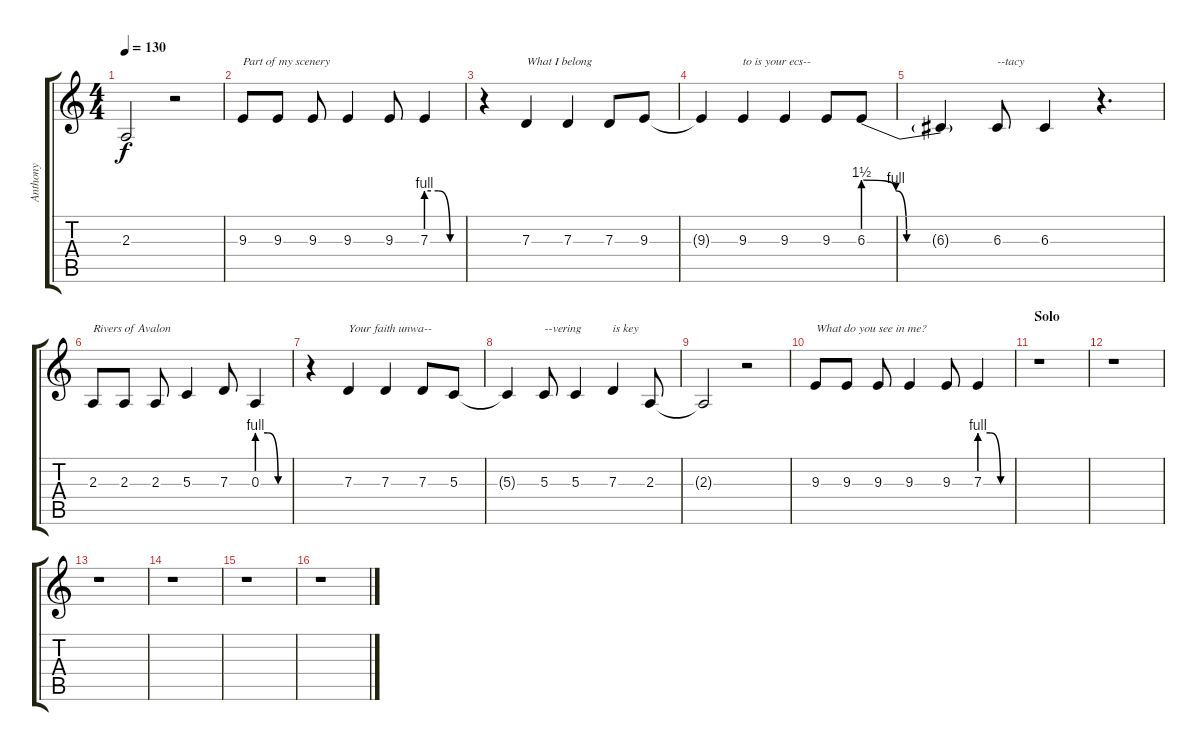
\track ("Anthony" "Anthony") {instrument sopranosax}
\staff {score tabs}
\tuning (E4 B3 G3 D3 A2 E2) {hide}
\ts (4 4)
\tempo 130
\clef g2
\ks c
2.3{t}.2{dy f} r.2 |
9.3.8{txt "Part of my scenery"} 9.3.8 9.3.8 9.3.4 9.3.8 7.3{be (custom 0 4 20 4 40 0 60 0)}.4 |
r.4 7.3.4{txt "What I belong"} 7.3.4 7.3.8 9.3.8 |
9.3{t}.4 9.3.4{txt "to is your ecs--"} 9.3.4 9.3.8 6.3{be (custom 0 6 15 4 20 0 60 0)}.8 |
6.3{t}.4 6.3.8{txt "--tacy"} 6.3.4 r.4{d} |
2.3.8{txt "Rivers of Avalon"} 2.3.8 2.3.8 5.3.4 7.3.8 0.3{be (custom 0 4 20 4 40 0 60 0)}.4 |
r.4 7.3.4{txt "Your faith unwa--"} 7.3.4 7.3.8 5.3.8 |
5.3{t}.4 5.3.8{txt "--vering"} 5.3.4 7.3.4{txt "is key"} 2.3.8 |
2.3{t}.2 r.2 |
9.3.8{txt "What do you see in me?"} 9.3.8 9.3.8 9.3.4 9.3.8 7.3{be (custom 0 4 20 4 40 0 60 0)}.4 |
\section ("" "Solo")
r.1 |
r.1 |
r.1 |
r.1 |
r.1 |
r.1
